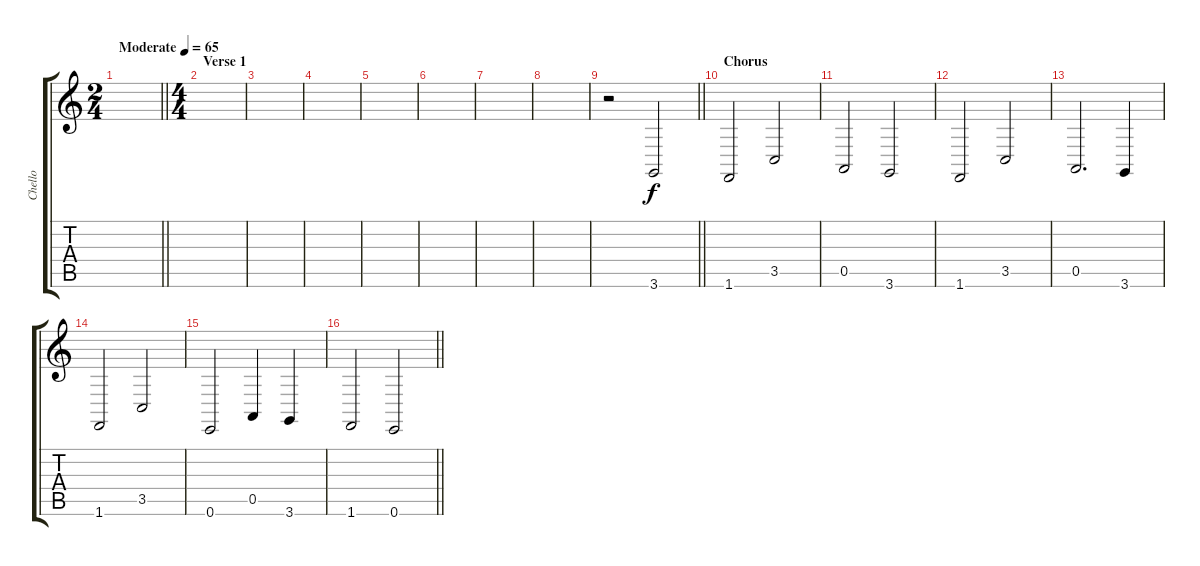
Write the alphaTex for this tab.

\track ("Chello" "Chello") {instrument cello}
\staff {score tabs}
\tuning (E4 B3 G3 D3 A2 E2) {hide}
\ts (2 4)
\tempo (65 "Moderate")
\clef g2
\barLineRight lightlight
\ks c
|
\ts (4 4)
\section ("" "Verse 1")
|
|
|
|
|
|
|
\barLineRight lightlight
r.2{volume 0} 3.6.2{volume 12} |
\section ("" "Chorus")
1.6.2 3.5.2 |
0.5.2 3.6.2 |
1.6.2 3.5.2 |
0.5.2{d} 3.6.4 |
1.6.2 3.5.2 |
0.6.2 0.5.4 3.6.4 |
\barLineRight lightlight
1.6.2 0.6.2
